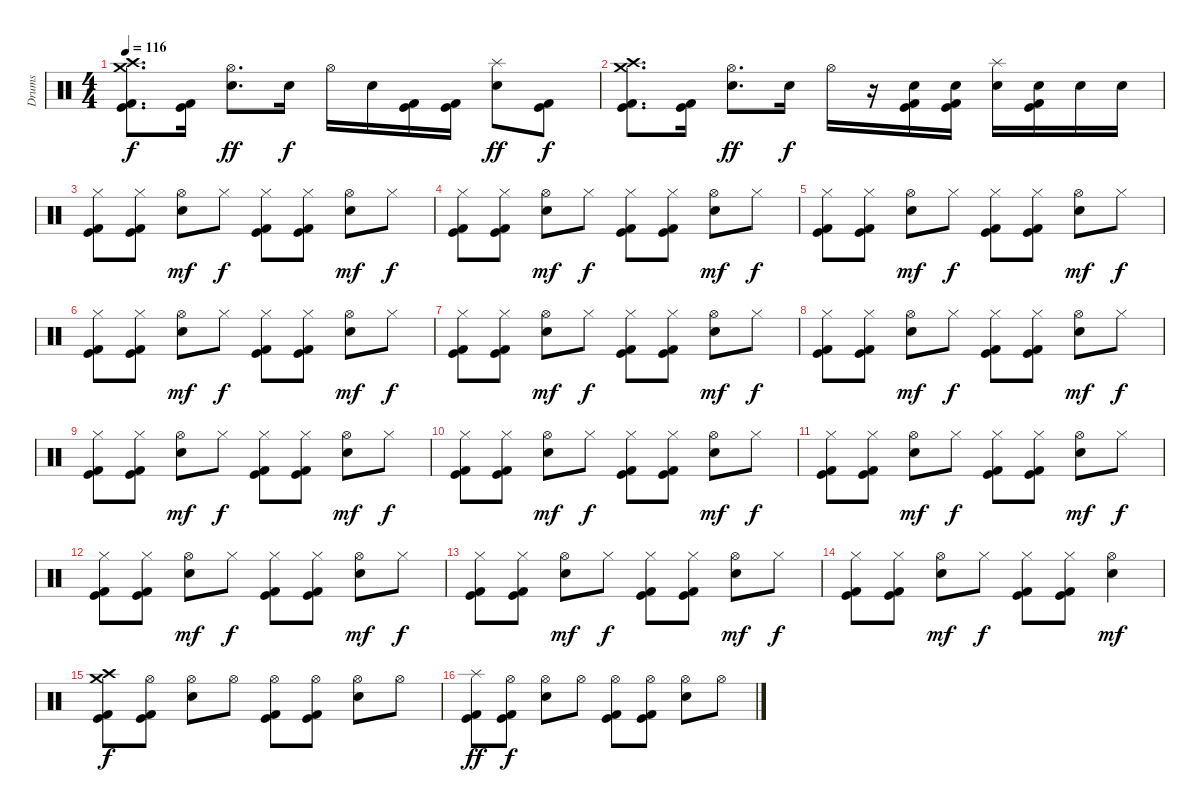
\track ("Drums" "Drums") {instrument percussion}
\staff {score}
\articulation defaults
\ts (4 4)
\tempo 116
\clef neutral
\ks c
("Crash medium (hit)" "Crash high (hit)" "Kick (hit) 2" "Kick (hit)").8{d dy f} ("Kick (hit) 2" "Kick (hit)").16 ("Hi-Hat (open)" "Electric Snare (hit)").8{d dy ff} "Electric Snare (hit)".16{dy f} "Hi-Hat (open)".16 "Electric Snare (hit)".16 ("Kick (hit) 2" "Kick (hit)").16 ("Kick (hit) 2" "Kick (hit)").16 ("Splash (hit)" "Electric Snare (hit)").8{dy ff} ("Kick (hit) 2" "Kick (hit)").8{dy f} |
("Crash medium (hit)" "Crash high (hit)" "Kick (hit) 2" "Kick (hit)").8{d} ("Kick (hit) 2" "Kick (hit)").16 ("Hi-Hat (open)" "Electric Snare (hit)").8{d dy ff} "Electric Snare (hit)".16{dy f} "Hi-Hat (open)".16 r.16 ("Electric Snare (hit)" "Kick (hit) 2" "Kick (hit)").16 ("Electric Snare (hit)" "Kick (hit) 2" "Kick (hit)").16 ("Splash (hit)" "Electric Snare (hit)").16 ("Electric Snare (hit)" "Kick (hit) 2" "Kick (hit)").16 "Electric Snare (hit)".16 "Electric Snare (hit)".16 |
("Hi-Hat (closed)" "Kick (hit) 2" "Kick (hit)").8 ("Hi-Hat (closed)" "Kick (hit) 2" "Kick (hit)").8 ("Hi-Hat (open)" "Electric Snare (hit)").8{dy mf} "Hi-Hat (closed)".8{dy f} ("Hi-Hat (closed)" "Kick (hit) 2" "Kick (hit)").8 ("Hi-Hat (closed)" "Kick (hit) 2" "Kick (hit)").8 ("Hi-Hat (open)" "Electric Snare (hit)").8{dy mf} "Hi-Hat (closed)".8{dy f} |
("Hi-Hat (closed)" "Kick (hit) 2" "Kick (hit)").8 ("Hi-Hat (closed)" "Kick (hit) 2" "Kick (hit)").8 ("Hi-Hat (open)" "Electric Snare (hit)").8{dy mf} "Hi-Hat (closed)".8{dy f} ("Hi-Hat (closed)" "Kick (hit) 2" "Kick (hit)").8 ("Hi-Hat (closed)" "Kick (hit) 2" "Kick (hit)").8 ("Hi-Hat (open)" "Electric Snare (hit)").8{dy mf} "Hi-Hat (closed)".8{dy f} |
("Hi-Hat (closed)" "Kick (hit) 2" "Kick (hit)").8 ("Hi-Hat (closed)" "Kick (hit) 2" "Kick (hit)").8 ("Hi-Hat (open)" "Electric Snare (hit)").8{dy mf} "Hi-Hat (closed)".8{dy f} ("Hi-Hat (closed)" "Kick (hit) 2" "Kick (hit)").8 ("Hi-Hat (closed)" "Kick (hit) 2" "Kick (hit)").8 ("Hi-Hat (open)" "Electric Snare (hit)").8{dy mf} "Hi-Hat (closed)".8{dy f} |
("Hi-Hat (closed)" "Kick (hit) 2" "Kick (hit)").8 ("Hi-Hat (closed)" "Kick (hit) 2" "Kick (hit)").8 ("Hi-Hat (open)" "Electric Snare (hit)").8{dy mf} "Hi-Hat (closed)".8{dy f} ("Hi-Hat (closed)" "Kick (hit) 2" "Kick (hit)").8 ("Hi-Hat (closed)" "Kick (hit) 2" "Kick (hit)").8 ("Hi-Hat (open)" "Electric Snare (hit)").8{dy mf} "Hi-Hat (closed)".8{dy f} |
("Hi-Hat (closed)" "Kick (hit) 2" "Kick (hit)").8 ("Hi-Hat (closed)" "Kick (hit) 2" "Kick (hit)").8 ("Hi-Hat (open)" "Electric Snare (hit)").8{dy mf} "Hi-Hat (closed)".8{dy f} ("Hi-Hat (closed)" "Kick (hit) 2" "Kick (hit)").8 ("Hi-Hat (closed)" "Kick (hit) 2" "Kick (hit)").8 ("Hi-Hat (open)" "Electric Snare (hit)").8{dy mf} "Hi-Hat (closed)".8{dy f} |
("Hi-Hat (closed)" "Kick (hit) 2" "Kick (hit)").8 ("Hi-Hat (closed)" "Kick (hit) 2" "Kick (hit)").8 ("Hi-Hat (open)" "Electric Snare (hit)").8{dy mf} "Hi-Hat (closed)".8{dy f} ("Hi-Hat (closed)" "Kick (hit) 2" "Kick (hit)").8 ("Hi-Hat (closed)" "Kick (hit) 2" "Kick (hit)").8 ("Hi-Hat (open)" "Electric Snare (hit)").8{dy mf} "Hi-Hat (closed)".8{dy f} |
("Hi-Hat (closed)" "Kick (hit) 2" "Kick (hit)").8 ("Hi-Hat (closed)" "Kick (hit) 2" "Kick (hit)").8 ("Hi-Hat (open)" "Electric Snare (hit)").8{dy mf} "Hi-Hat (closed)".8{dy f} ("Hi-Hat (closed)" "Kick (hit) 2" "Kick (hit)").8 ("Hi-Hat (closed)" "Kick (hit) 2" "Kick (hit)").8 ("Hi-Hat (open)" "Electric Snare (hit)").8{dy mf} "Hi-Hat (closed)".8{dy f} |
("Hi-Hat (closed)" "Kick (hit) 2" "Kick (hit)").8 ("Hi-Hat (closed)" "Kick (hit) 2" "Kick (hit)").8 ("Hi-Hat (open)" "Electric Snare (hit)").8{dy mf} "Hi-Hat (closed)".8{dy f} ("Hi-Hat (closed)" "Kick (hit) 2" "Kick (hit)").8 ("Hi-Hat (closed)" "Kick (hit) 2" "Kick (hit)").8 ("Hi-Hat (open)" "Electric Snare (hit)").8{dy mf} "Hi-Hat (closed)".8{dy f} |
("Hi-Hat (closed)" "Kick (hit) 2" "Kick (hit)").8 ("Hi-Hat (closed)" "Kick (hit) 2" "Kick (hit)").8 ("Hi-Hat (open)" "Electric Snare (hit)").8{dy mf} "Hi-Hat (closed)".8{dy f} ("Hi-Hat (closed)" "Kick (hit) 2" "Kick (hit)").8 ("Hi-Hat (closed)" "Kick (hit) 2" "Kick (hit)").8 ("Hi-Hat (open)" "Electric Snare (hit)").8{dy mf} "Hi-Hat (closed)".8{dy f} |
("Hi-Hat (closed)" "Kick (hit) 2" "Kick (hit)").8 ("Hi-Hat (closed)" "Kick (hit) 2" "Kick (hit)").8 ("Hi-Hat (open)" "Electric Snare (hit)").8{dy mf} "Hi-Hat (closed)".8{dy f} ("Hi-Hat (closed)" "Kick (hit) 2" "Kick (hit)").8 ("Hi-Hat (closed)" "Kick (hit) 2" "Kick (hit)").8 ("Hi-Hat (open)" "Electric Snare (hit)").8{dy mf} "Hi-Hat (closed)".8{dy f} |
("Hi-Hat (closed)" "Kick (hit) 2" "Kick (hit)").8 ("Hi-Hat (closed)" "Kick (hit) 2" "Kick (hit)").8 ("Hi-Hat (open)" "Electric Snare (hit)").8{dy mf} "Hi-Hat (closed)".8{dy f} ("Hi-Hat (closed)" "Kick (hit) 2" "Kick (hit)").8 ("Hi-Hat (closed)" "Kick (hit) 2" "Kick (hit)").8 ("Hi-Hat (open)" "Electric Snare (hit)").8{dy mf} "Hi-Hat (closed)".8{dy f} |
("Hi-Hat (closed)" "Kick (hit) 2" "Kick (hit)").8 ("Hi-Hat (closed)" "Kick (hit) 2" "Kick (hit)").8 ("Hi-Hat (open)" "Electric Snare (hit)").8{dy mf} "Hi-Hat (closed)".8{dy f} ("Hi-Hat (closed)" "Kick (hit) 2" "Kick (hit)").8 ("Hi-Hat (closed)" "Kick (hit) 2" "Kick (hit)").8 ("Hi-Hat (open)" "Electric Snare (hit)").4{dy mf} |
("Crash high (hit)" "Crash medium (hit)" "Kick (hit) 2" "Kick (hit)").8{dy f} ("Hi-Hat (open)" "Kick (hit) 2" "Kick (hit)").8 ("Hi-Hat (open)" "Electric Snare (hit)").8 "Hi-Hat (open)".8 ("Hi-Hat (open)" "Kick (hit) 2" "Kick (hit)").8 ("Hi-Hat (open)" "Kick (hit) 2" "Kick (hit)").8 ("Hi-Hat (open)" "Electric Snare (hit)").8 "Hi-Hat (open)".8 |
("Splash (hit)" "Kick (hit) 2" "Kick (hit)").8{dy ff} ("Hi-Hat (open)" "Kick (hit) 2" "Kick (hit)").8{dy f} ("Hi-Hat (open)" "Electric Snare (hit)").8 "Hi-Hat (open)".8 ("Hi-Hat (open)" "Kick (hit) 2" "Kick (hit)").8 ("Hi-Hat (open)" "Kick (hit) 2" "Kick (hit)").8 ("Hi-Hat (open)" "Electric Snare (hit)").8 "Hi-Hat (open)".8
